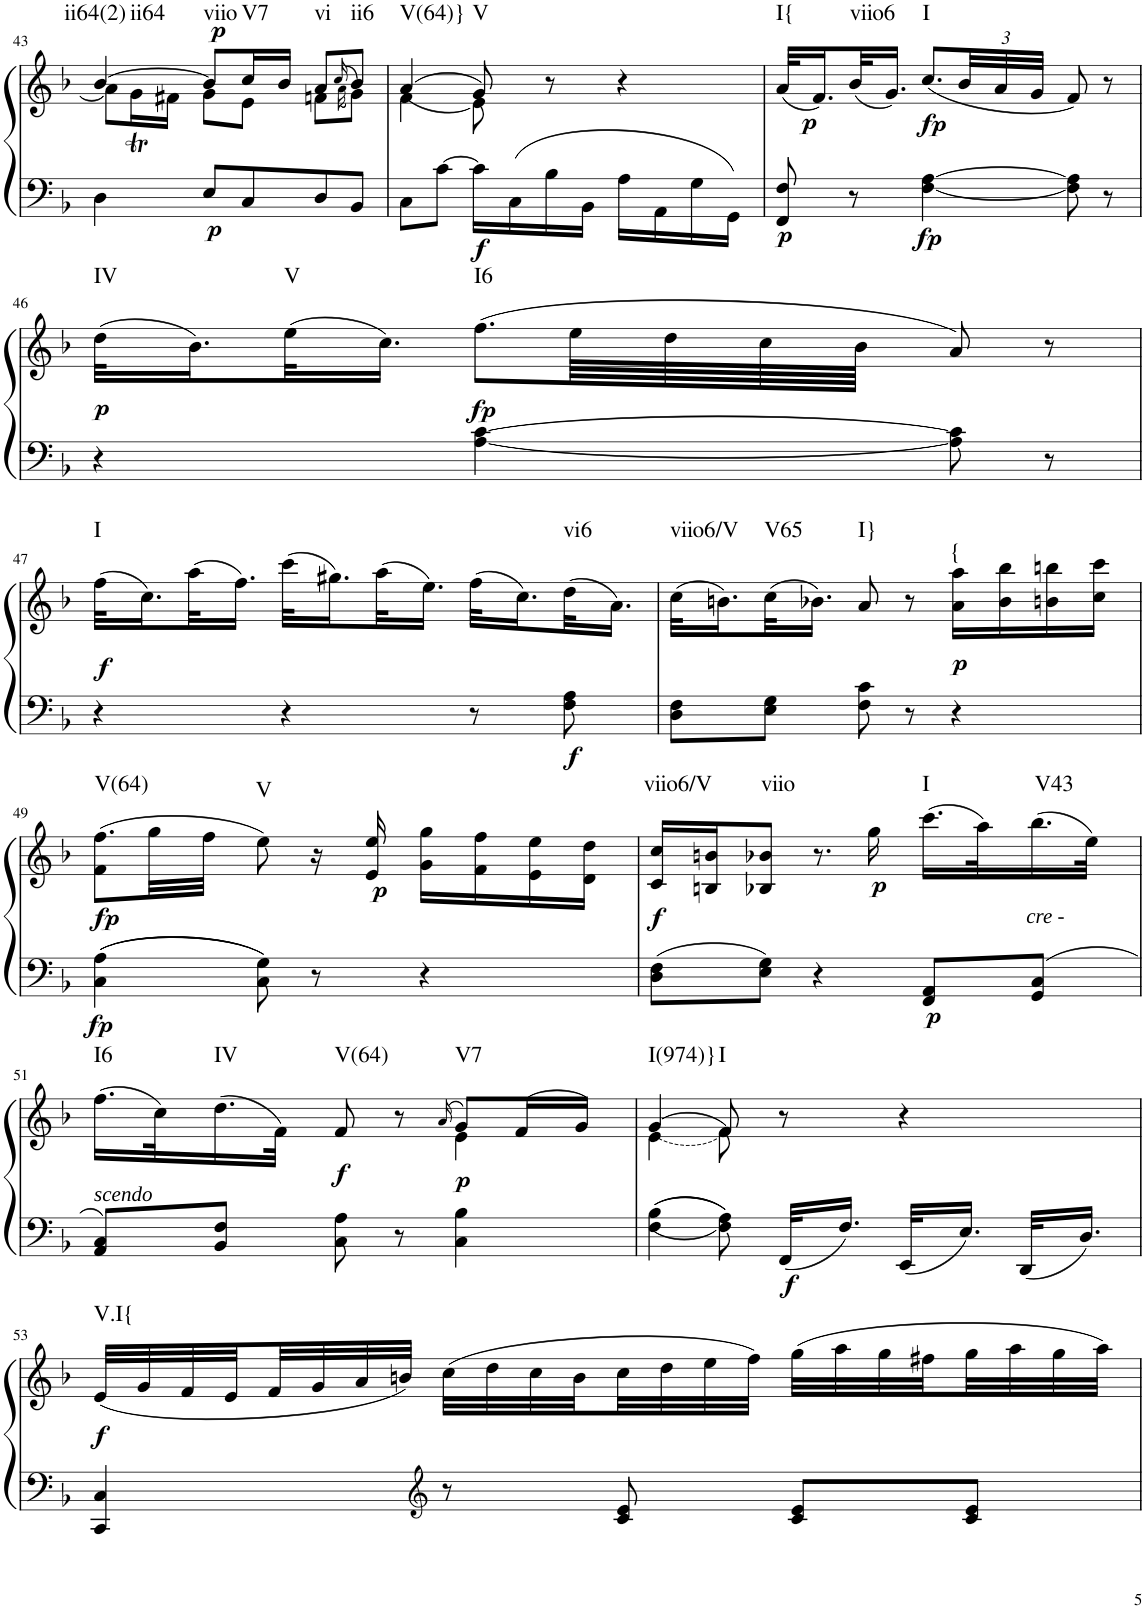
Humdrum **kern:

**kern	**kern	**dynam	**harte
*part1	*part1	*part1	*part1
*staff2	*staff1	*staff1/2	*
*I"Klavier linke Hand	*	*	*
!!LO:PB:g=z
*clefF4	*clefG2	*	*
*k[b-]	*k[b-]	*	*
*M3/4	*M3/4	*	*
=43	=43	=43	=43
*	*^	*	*
!	!	!	!	!LO:H:n=1:kt=ii64(2)
!	!	!	!	!LO:H:n=2:kt=ii64
4D\	[4b-/	8a\L]	.	N N
.	.	16gT\L	.	.
.	.	16f#X\JJ	.	.
!	!	!	!LO:DY:b=2	!
!	!	!	!LO:DY:n=1:a	!LO:H:kt=viio
8E/L	8b-/L]	8g\L	p p	N
!	!	!	!	!LO:H:kt=V7
8C/	16cc/L	8e\J	.	N
.	16b-/JJ	.	.	.
!	!	!	!	!LO:H:kt=vi
8D/	8a/L	8fn\L	.	N
.	(>16qcc/	(<16qa\	.	.
!	!	!	!	!LO:H:kt=ii6
8BB-/J	8b-/J)	8g\J)	.	N
=44	=44	=44	=44	=44
!	!	!	!	!LO:H:kt=V(64)}
8C\L	(4a/	(4f\	.	N
[8c\J	.	.	.	.
!	!	!	!LO:DY:b=2	!LO:H:kt=V
16c\LL]	8g/)	8e\)	f	N
16C\	.	.	.	.
16B-\	8r	4.ryy	.	.
16BB-\JJ	.	.	.	.
16A\LL	4r	.	.	.
16AA\	.	.	.	.
16G\	.	.	.	.
16GG\JJ	.	.	.	.
*	*v	*v	*	*
=45	=45	=45	=45
!	!	!LO:DY:b=2	!LO:H:kt=I{
8FF/ 8F/	(32a/KLL	p	N
!	!	!LO:DY:b	!
.	16.f/)	p	.
!	!	!	!LO:H:kt=viio6
8r	(32b-/K	.	N
.	16.g/JJ)	.	.
!	!	!LO:DY:b=2	!
!	!	!LO:DY:n=1:b	!LO:H:kt=I
[4F\ [4A\	(8.cc/L	fp fp	N
*	*Xbrackettup	*	*
.	48b-/LL	.	.
.	48a/	.	.
.	48g/JJJ	.	.
8F\] 8A\]	8f/)	.	.
8r	8r	.	.
!!LO:LB:g=z
=46	=46	=46	=46
!	!	!LO:DY:b	!LO:H:kt=IV
4r	(32dd\KLL	p	N
.	16.b-\)	.	.
!	!	!	!LO:H:kt=V
.	(32ee\K	.	N
.	16.cc\JJ)	.	.
!	!	!LO:DY:a=2	!LO:H:kt=I6
[4A\ [4c\	(8.ff\L	fp	N
.	64ee\LLL	.	.
.	64dd\	.	.
.	64cc\	.	.
.	64b-\JJJJ	.	.
8A\] 8c\]	8a/)	.	.
8r	8r	.	.
!!LO:LB:g=z
=47	=47	=47	=47
!	!	!LO:DY:a=2	!LO:H:kt=I
4r	(32ff\KLL	f	N
.	16.cc\)	.	.
.	(32aa\K	.	.
.	16.ff\JJ)	.	.
4r	(32ccc\KLL	.	.
.	16.gg#X\)	.	.
.	(32aa\K	.	.
.	16.ee\JJ)	.	.
8r	(32ff\KLL	.	.
.	16.cc\)	.	.
!	!	!LO:DY:b=2	!LO:H:kt=vi6
8F\ 8A\	(32dd\K	f	N
.	16.a\JJ)	.	.
=48	=48	=48	=48
!	!	!	!LO:H:kt=viio6/V
8D\ 8F\L	(32cc\KLL	.	N
.	16.bn\)	.	.
!	!	!	!LO:H:kt=V65
8E\ 8G\J	(32cc\K	.	N
.	16.b-X\JJ)	.	.
!	!	!	!LO:H:kt=I}
8F\ 8c\	8a/	.	N
8r	8r	.	.
!	!	!LO:DY:b	!LO:H:kt={
4r	16a\ 16aa\LL	p	N
.	16b-\ 16bb-\	.	.
.	16bn\ 16bbn\	.	.
.	16cc\ 16ccc\JJ	.	.
!!LO:LB:g=z
=49	=49	=49	=49
!	!	!LO:DY:a=2	!
!	!	!LO:DY:n=1:b=2	!LO:H:kt=V(64)
4C\ 4A\	(8.f\ 8.ff\L	fp fp	N
.	32gg\LL	.	.
.	32ff\JJJ	.	.
!	!	!	!LO:H:kt=V
8C\ 8G\	8ee\)	.	N
8r	16r	.	.
!	!	!LO:DY:n=2:b	!
.	16e/ 16ee/	p	.
4r	16g\ 16gg\LL	.	.
.	16f\ 16ff\	.	.
.	16e\ 16ee\	.	.
.	16d\ 16dd\JJ	.	.
=50	=50	=50	=50
!	!	!LO:DY:b	!
8D\ 8F\L	16c/ 16cc/LL	f	.
.	16Bn/ 16bn/J	.	.
8E\ 8G\J	8B-X/ 8b-X/J	.	.
4r	8.r	.	.
!	!	!LO:DY:b	!
.	16gg\	p	.
!	!	!LO:DY:b=2	!LO:H:kt=I
8FF/ 8AA/L	(16.ccc\LL	p	N
.	32aa\K)	.	.
!	!LO:TX:b:i:t=cre -	!	!LO:H:kt=V43
8GG/ 8C/J	(16.bb-\	.	N
.	32ee\JJk)	.	.
!!LO:LB:g=z
=51	=51	=51	=51
*	*^	*	*
!	!LO:TX:b:i:t=scendo	!	!	!LO:H:kt=I6
8AA/ 8C/L	(>16.ff\LL	2ryy	.	N
.	32cc\K)	.	.	.
!	!	!	!	!LO:H:kt=IV
8BB-/ 8F/J	(>16.dd\	.	.	N
.	32f\JJk)	.	.	.
!	!	!	!LO:DY:b	!LO:H:kt=V(64)
8C\ 8A\	8f/	.	f	N
8r	8r	.	.	.
.	(>16qa/	.	.	.
!	!	!	!LO:DY:b	!LO:H:kt=V7
4C\ 4B-\	8g/L)	4e\	p	N
.	(16f/L	.	.	.
.	16g/JJ)	.	.	.
=52	=52	=52	=52	=52
!	!	!	!	!LO:H:kt=I(974)}
4F\ 4B-\	(4g/	(4e\	.	N
!	!	!	!	!LO:H:kt=I
8F\ 8A\	8f/)	8f\)	.	N
!	!	!	!LO:DY:b=2	!
32FF/KLL	8r	4.ryy	f	.
16.F/JJ	.	.	.	.
32EE/KLL	4r	.	.	.
16.E/JJ	.	.	.	.
32DD/KLL	.	.	.	.
16.D/JJ	.	.	.	.
*	*v	*v	*	*
!!LO:LB:g=z
=53	=53	=53	=53
!	!	!LO:DY:b	!LO:H:kt=V.I{
4CC/ 4C/	(32e/LLL	f	N
.	32g/	.	.
.	32f/	.	.
.	32e/	.	.
.	32f/	.	.
.	32g/	.	.
.	32a/	.	.
.	32bn/JJJ)	.	.
*clefG2	*	*	*
8r	(32cc\LLL	.	.
.	32dd\	.	.
.	32cc\	.	.
.	32b\	.	.
8c/ 8e/	32cc\	.	.
.	32dd\	.	.
.	32ee\	.	.
.	32ff\JJJ)	.	.
8c/ 8e/L	(32gg\LLL	.	.
.	32aa\	.	.
.	32gg\	.	.
.	32ff#X\	.	.
8c/ 8e/J	32gg\	.	.
.	32aa\	.	.
.	32gg\	.	.
.	32aa\JJJ)	.	.
=	=	=	=
*-	*-	*-	*-
